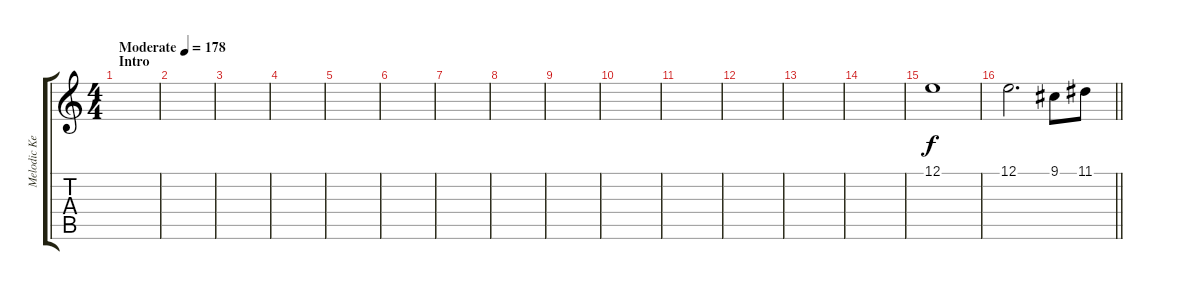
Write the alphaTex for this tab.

\track ("Melodic Keys" "Melodic Ke") {instrument flute}
\staff {score tabs}
\tuning (E4 B3 G3 D3 A2 E2) {hide}
\ts (4 4)
\section ("" "Intro")
\tempo (178 "Moderate")
\clef g2
\ks c
|
|
|
|
|
|
|
|
|
|
|
|
|
|
12.1.1 |
\barLineRight lightlight
12.1.2{d} 9.1.8 11.1.8
